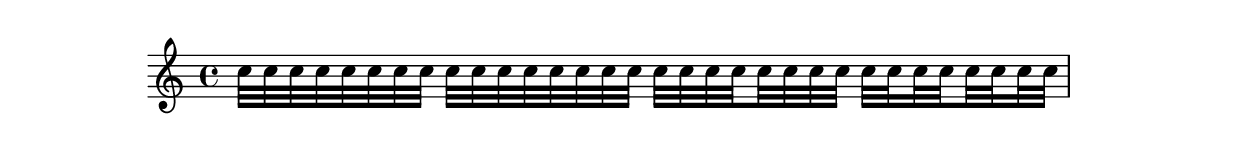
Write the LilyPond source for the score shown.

\version "2.14.0"

\header {
  lsrtags = "rhythms"

  texidoc = "
The beams of consecutive 16th (or shorter) notes are, by default, not
subdivided.  That is, the three (or more) beams stretch unbroken over
entire groups of notes.  This behavior can be modified to subdivide
the beams into sub-groups by setting the property
@code{subdivideBeams}. When set, multiple beams will be subdivided at
intervals defined by the current value of @code{baseMoment} by reducing
the multiple beams to just one beam between the sub-groups. Note that
@code{baseMoment} defaults to one over the denominator of the current
time signature if not set explicitly. It must be set to a fraction
giving the duration of the beam sub-group using the
@code{ly:make-moment} function, as shown in this snippet. Also, when
@code{baseMoment} is changed, @code{beatStructure} should also be changed
to match the new @code{baseMoment}:

"
  doctitle = "Subdividing beams"
}

\relative c'' {
  c32[ c c c c c c c]
  \set subdivideBeams = ##t
  c32[ c c c c c c c]

  % Set beam sub-group length to an eighth note
  \set baseMoment = #(ly:make-moment 1 8)
  \set beatStructure = #'(2 2 2 2)
  c32[ c c c c c c c]

  % Set beam sub-group length to a sixteenth note
  \set baseMoment = #(ly:make-moment 1 16)
  \set beatStructure = #'(4 4 4 4)
  c32[ c c c c c c c]
}

